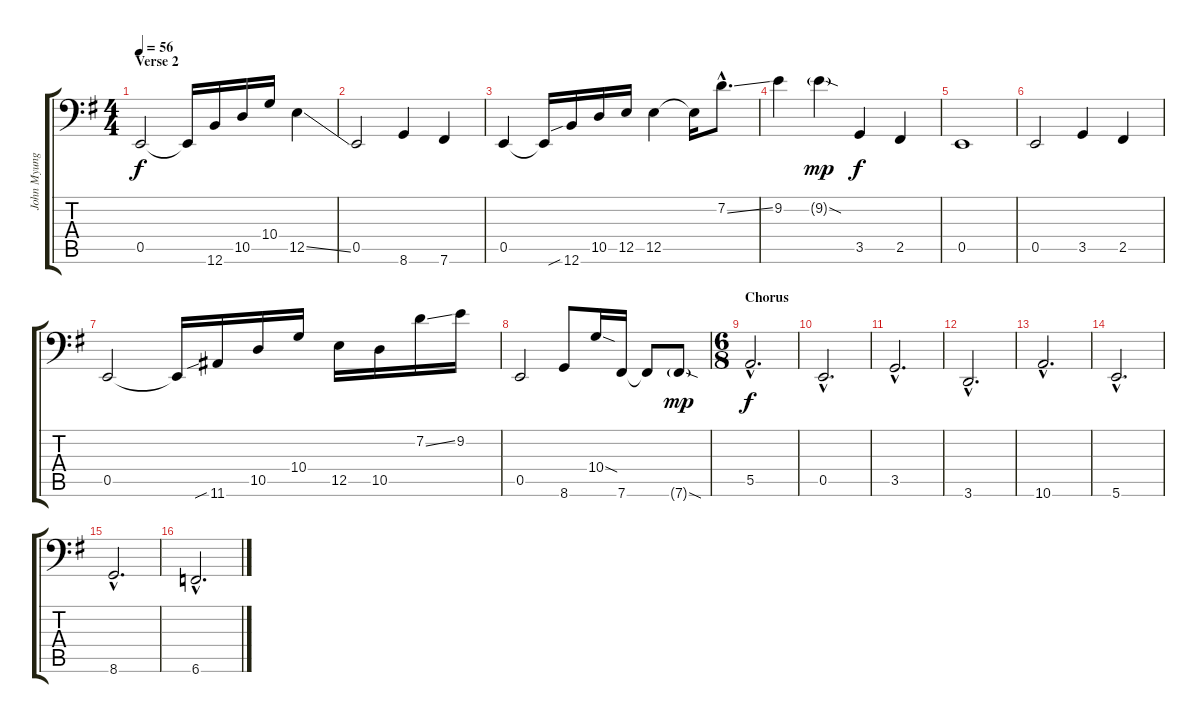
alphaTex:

\track ("John Myung" "John Myung") {instrument fretlessbass}
\staff {score tabs}
\tuning (C3 G2 D2 A1 E1 B0) {hide}
\ts (4 4)
\section ("" "Verse 2")
\tempo 56
\clef f4
\ks g
0.5.2{dy f} 0.5{t}.16 12.6.16 10.5.16 10.4.16 12.5{ss}.4 |
0.5.2 8.6.4 7.6.4 |
0.5.4 0.5{t}.16 12.6{sib}.16 10.5.16 12.5.16 12.5.4 12.5{t}.16 7.2{ss hac}.8{d} |
9.2.4 9.2{sod g}.4{dy mp} 3.5.4{dy f} 2.5.4 |
0.5.1 |
0.5.2 3.5.4 2.5.4 |
0.5.2 0.5{t}.16 11.6{sib}.16 10.5.16 10.4.16 12.5.16 10.5.16 7.2{ss}.16 9.2.16 |
0.5.2 8.6.8 10.4{sod}.16 7.6.16 7.6{t}.8 7.6{sod g}.8{dy mp} |
\ts (6 8)
\section ("" "Chorus")
5.5{hac}.2{d dy f} |
0.5{hac}.2{d} |
3.5{hac}.2{d} |
3.6{hac}.2{d} |
10.6{hac}.2{d} |
5.6{hac}.2{d} |
8.6{hac}.2{d} |
6.6{hac}.2{d}
